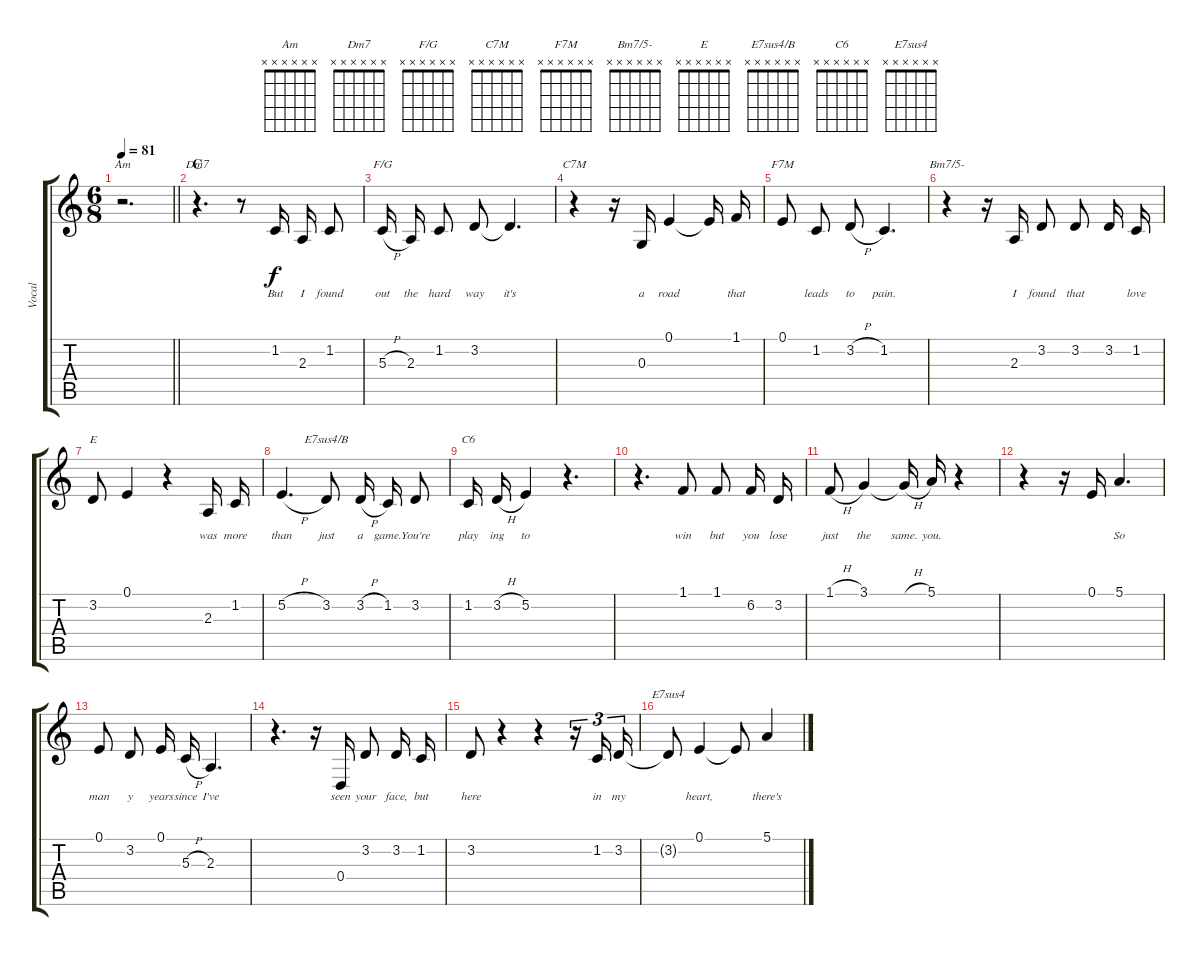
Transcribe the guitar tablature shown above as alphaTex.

\track ("Vocal" "Vocal") {instrument flute}
\staff {score tabs}
\tuning (E4 B3 G3 D3 A2 E2) {hide}
\chord ("Am" x x x x x x)
\chord ("Dm7" x x x x x x)
\chord ("F/G" x x x x x x)
\chord ("C7M" x x x x x x)
\chord ("F7M" x x x x x x)
\chord ("Bm7/5-" x x x x x x)
\chord ("E" x x x x x x)
\chord ("E7sus4/B" x x x x x x)
\chord ("C6" x x x x x x)
\chord ("E7sus4" x x x x x x)
\ts (6 8)
\tempo 81
\clef g2
\barLineRight lightlight
\ks c
r.2{d ch "Am" dy f} |
\section ("" "C")
r.4{d ch "Dm7"} r.8 1.2.16{lyrics (0 "But") lyrics (1 "") lyrics (2 "") lyrics (3 "") lyrics (4 "") beam split} 2.3.16{lyrics (0 "I") lyrics (1 "") lyrics (2 "") lyrics (3 "") lyrics (4 "") beam split} 1.2.8{lyrics (0 "found") lyrics (1 "") lyrics (2 "") lyrics (3 "") lyrics (4 "")} |
5.3{h}.16{ch "F/G" lyrics (0 "out") lyrics (1 "") lyrics (2 "") lyrics (3 "") lyrics (4 "") beam split} 2.3.16{lyrics (0 "the") lyrics (1 "") lyrics (2 "") lyrics (3 "") lyrics (4 "") beam split} 1.2.8{lyrics (0 "hard") lyrics (1 "") lyrics (2 "") lyrics (3 "") lyrics (4 "") beam split} 3.2.8{lyrics (0 "way") lyrics (1 "") lyrics (2 "") lyrics (3 "") lyrics (4 "")} 3.2{t}.4{d lyrics (0 "it's") lyrics (1 "") lyrics (2 "") lyrics (3 "") lyrics (4 "")} |
r.4{ch "C7M"} r.16 0.3.16{lyrics (0 "a") lyrics (1 "") lyrics (2 "") lyrics (3 "") lyrics (4 "")} 0.1.4{lyrics (0 "road") lyrics (1 "") lyrics (2 "") lyrics (3 "") lyrics (4 "")} 0.1{t}.16{lyrics (0 "") lyrics (1 "") lyrics (2 "") lyrics (3 "") lyrics (4 "") beam split} 1.1.16{lyrics (0 "that") lyrics (1 "") lyrics (2 "") lyrics (3 "") lyrics (4 "")} |
0.1.8{ch "F7M" lyrics (0 "") lyrics (1 "") lyrics (2 "") lyrics (3 "") lyrics (4 "") beam split} 1.2.8{lyrics (0 "leads") lyrics (1 "") lyrics (2 "") lyrics (3 "") lyrics (4 "") beam split} 3.2{h}.8{lyrics (0 "to") lyrics (1 "") lyrics (2 "") lyrics (3 "") lyrics (4 "")} 1.2.4{d lyrics (0 "pain.") lyrics (1 "") lyrics (2 "") lyrics (3 "") lyrics (4 "")} |
r.4{ch "Bm7/5-"} r.16 2.3.16{lyrics (0 "I") lyrics (1 "") lyrics (2 "") lyrics (3 "") lyrics (4 "")} 3.2.8{lyrics (0 "found") lyrics (1 "") lyrics (2 "") lyrics (3 "") lyrics (4 "") beam split} 3.2.8{lyrics (0 "that") lyrics (1 "") lyrics (2 "") lyrics (3 "") lyrics (4 "") beam split} 3.2.16{lyrics (0 "") lyrics (1 "") lyrics (2 "") lyrics (3 "") lyrics (4 "") beam split} 1.2.16{lyrics (0 "love") lyrics (1 "") lyrics (2 "") lyrics (3 "") lyrics (4 "")} |
3.2.8{ch "E" lyrics (0 "") lyrics (1 "") lyrics (2 "") lyrics (3 "") lyrics (4 "")} 0.1.4{lyrics (0 "") lyrics (1 "") lyrics (2 "") lyrics (3 "") lyrics (4 "")} r.4 2.3.16{lyrics (0 "was") lyrics (1 "") lyrics (2 "") lyrics (3 "") lyrics (4 "") beam split} 1.2.16{lyrics (0 "more") lyrics (1 "") lyrics (2 "") lyrics (3 "") lyrics (4 "")} |
5.2{h}.4{d lyrics (0 "than") lyrics (1 "") lyrics (2 "") lyrics (3 "") lyrics (4 "")} 3.2.8{ch "E7sus4/B" lyrics (0 "just") lyrics (1 "") lyrics (2 "") lyrics (3 "") lyrics (4 "") beam split} 3.2{h}.16{lyrics (0 "a") lyrics (1 "") lyrics (2 "") lyrics (3 "") lyrics (4 "") beam split} 1.2.16{lyrics (0 "game.") lyrics (1 "") lyrics (2 "") lyrics (3 "") lyrics (4 "") beam split} 3.2.8{lyrics (0 "You're") lyrics (1 "") lyrics (2 "") lyrics (3 "") lyrics (4 "")} |
1.2.16{ch "C6" lyrics (0 "play") lyrics (1 "") lyrics (2 "") lyrics (3 "") lyrics (4 "") beam split} 3.2{h}.16{lyrics (0 "ing") lyrics (1 "") lyrics (2 "") lyrics (3 "") lyrics (4 "")} 5.2.4{lyrics (0 "to") lyrics (1 "") lyrics (2 "") lyrics (3 "") lyrics (4 "")} r.4{d} |
r.4{d} 1.1.8{lyrics (0 "win") lyrics (1 "") lyrics (2 "") lyrics (3 "") lyrics (4 "") beam split} 1.1.8{lyrics (0 "but") lyrics (1 "") lyrics (2 "") lyrics (3 "") lyrics (4 "") beam split} 6.2.16{lyrics (0 "you") lyrics (1 "") lyrics (2 "") lyrics (3 "") lyrics (4 "") beam split} 3.2.16{lyrics (0 "lose") lyrics (1 "") lyrics (2 "") lyrics (3 "") lyrics (4 "")} |
1.1{h}.8{lyrics (0 "just") lyrics (1 "") lyrics (2 "") lyrics (3 "") lyrics (4 "")} 3.1.4{lyrics (0 "the") lyrics (1 "") lyrics (2 "") lyrics (3 "") lyrics (4 "")} 3.1{h t}.16{lyrics (0 "same.") lyrics (1 "") lyrics (2 "") lyrics (3 "") lyrics (4 "") beam split} 5.1.16{lyrics (0 "you.") lyrics (1 "") lyrics (2 "") lyrics (3 "") lyrics (4 "")} r.4 |
r.4 r.16 0.1.16{lyrics (0 "") lyrics (1 "") lyrics (2 "") lyrics (3 "") lyrics (4 "")} 5.1.4{d lyrics (0 "So") lyrics (1 "") lyrics (2 "") lyrics (3 "") lyrics (4 "")} |
0.1.8{lyrics (0 "man") lyrics (1 "") lyrics (2 "") lyrics (3 "") lyrics (4 "") beam split} 3.2.8{lyrics (0 "y") lyrics (1 "") lyrics (2 "") lyrics (3 "") lyrics (4 "") beam split} 0.1.16{lyrics (0 "years") lyrics (1 "") lyrics (2 "") lyrics (3 "") lyrics (4 "") beam split} 5.3{h}.16{lyrics (0 "since") lyrics (1 "") lyrics (2 "") lyrics (3 "") lyrics (4 "")} 2.3.4{d lyrics (0 "I've") lyrics (1 "") lyrics (2 "") lyrics (3 "") lyrics (4 "")} |
r.4{d} r.16 0.4.16{lyrics (0 "seen") lyrics (1 "") lyrics (2 "") lyrics (3 "") lyrics (4 "") beam split} 3.2.8{lyrics (0 "your") lyrics (1 "") lyrics (2 "") lyrics (3 "") lyrics (4 "") beam split} 3.2.16{lyrics (0 "face,") lyrics (1 "") lyrics (2 "") lyrics (3 "") lyrics (4 "") beam split} 1.2.16{lyrics (0 "but") lyrics (1 "") lyrics (2 "") lyrics (3 "") lyrics (4 "")} |
3.2.8{lyrics (0 "here") lyrics (1 "") lyrics (2 "") lyrics (3 "") lyrics (4 "")} r.4 r.4 r.16{tu (3 2)} 1.2.16{tu (3 2) lyrics (0 "in") lyrics (1 "") lyrics (2 "") lyrics (3 "") lyrics (4 "") beam split} 3.2.16{tu (3 2) lyrics (0 "my") lyrics (1 "") lyrics (2 "") lyrics (3 "") lyrics (4 "")} |
3.2{t}.8{ch "E7sus4" lyrics (0 "") lyrics (1 "") lyrics (2 "") lyrics (3 "") lyrics (4 "")} 0.1.4{lyrics (0 "heart,") lyrics (1 "") lyrics (2 "") lyrics (3 "") lyrics (4 "")} 0.1{t}.8{lyrics (0 "") lyrics (1 "") lyrics (2 "") lyrics (3 "") lyrics (4 "")} 5.1.4{lyrics (0 "there's") lyrics (1 "") lyrics (2 "") lyrics (3 "") lyrics (4 "")}
